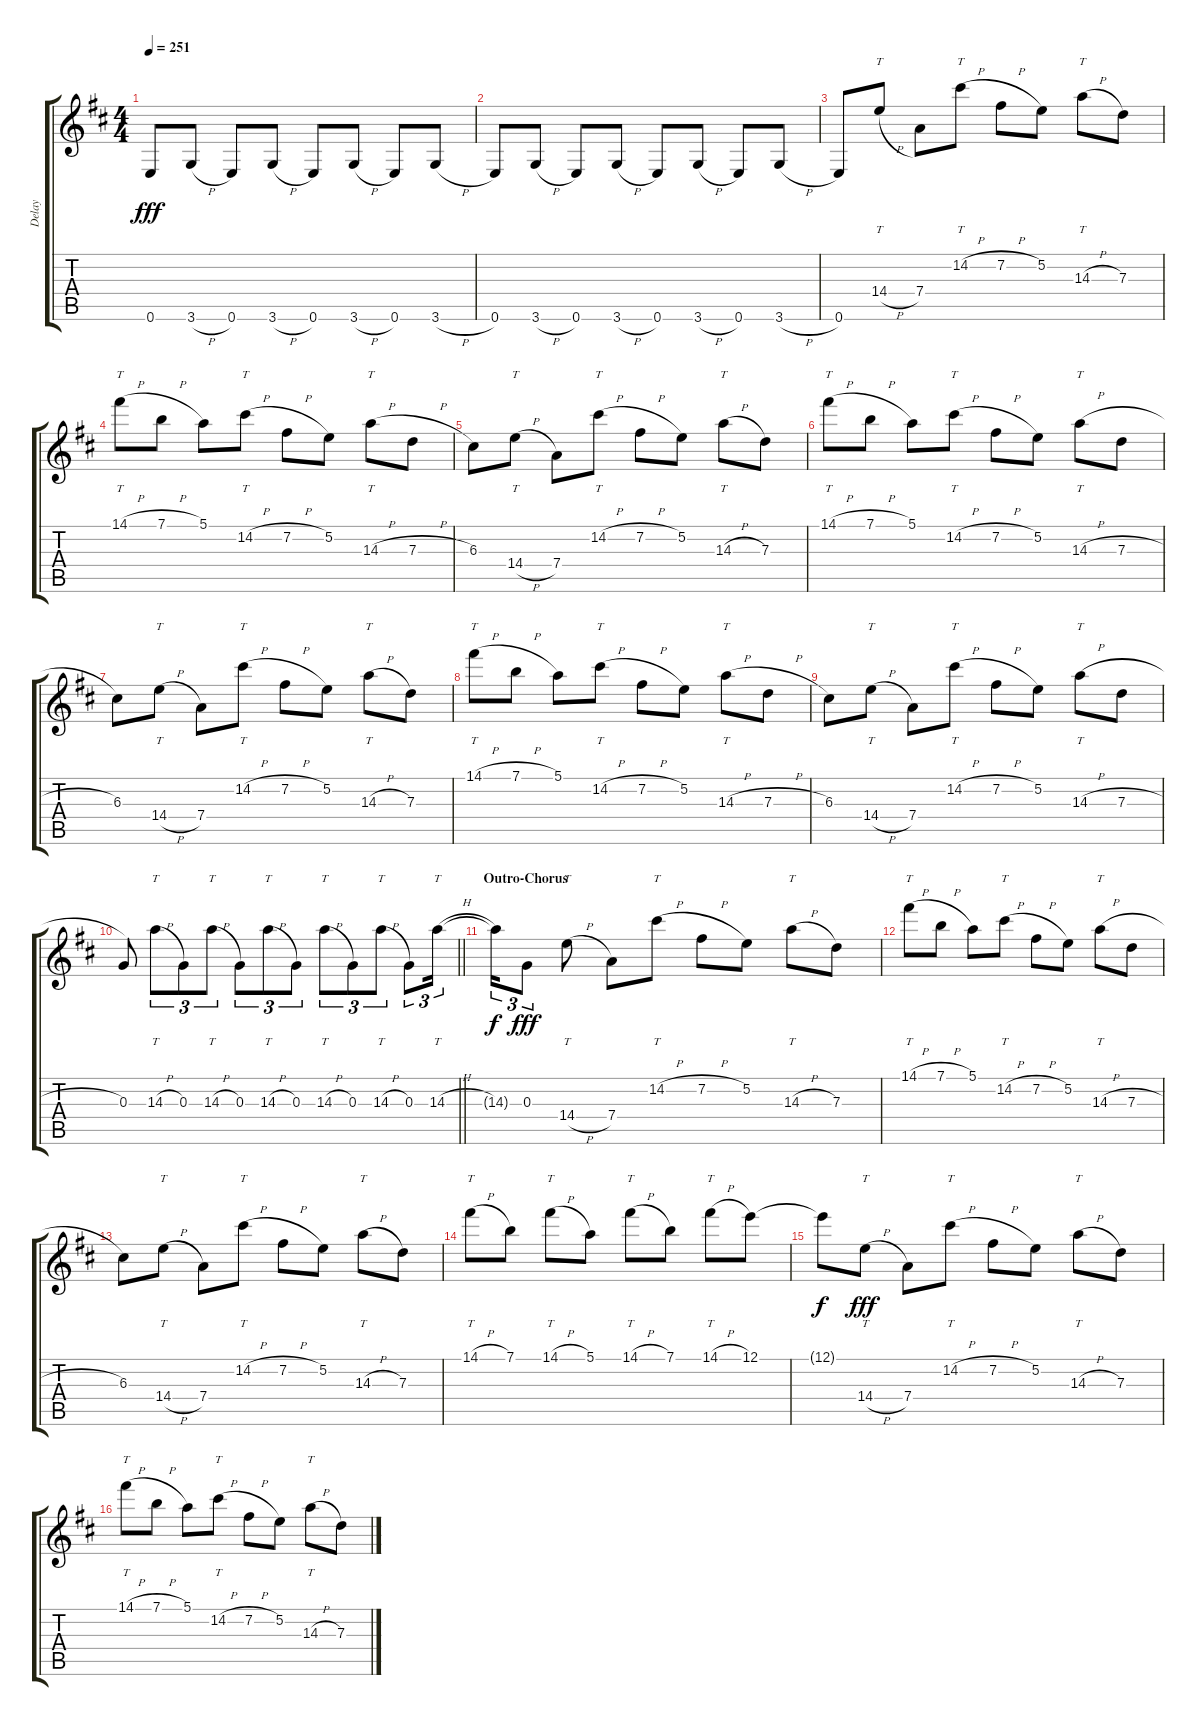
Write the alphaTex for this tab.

\track ("Delay" "Delay") {instrument distortionguitar}
\staff {score tabs}
\tuning (E4 B3 G3 D3 A2 E2) {hide}
\ts (4 4)
\tempo 251
\clef g2
\ks d
0.6.8{dy fff} 3.6{h}.8 0.6.8 3.6{h}.8 0.6.8 3.6{h}.8 0.6.8 3.6{h}.8 |
0.6.8 3.6{h}.8 0.6.8 3.6{h}.8 0.6.8 3.6{h}.8 0.6.8 3.6{h}.8 |
0.6.8 14.4{h}.8{tt} 7.4.8 14.2{h}.8{tt} 7.2{h}.8 5.2.8 14.3{h}.8{tt} 7.3.8 |
14.1{h}.8{tt} 7.1{h}.8 5.1.8 14.2{h}.8{tt} 7.2{h}.8 5.2.8 14.3{h}.8{tt} 7.3{h}.8 |
6.3.8 14.4{h}.8{tt} 7.4.8 14.2{h}.8{tt} 7.2{h}.8 5.2.8 14.3{h}.8{tt} 7.3.8 |
14.1{h}.8{tt} 7.1{h}.8 5.1.8 14.2{h}.8{tt} 7.2{h}.8 5.2.8 14.3{h}.8{tt} 7.3{h}.8 |
6.3.8 14.4{h}.8{tt} 7.4.8 14.2{h}.8{tt} 7.2{h}.8 5.2.8 14.3{h}.8{tt} 7.3.8 |
14.1{h}.8{tt} 7.1{h}.8 5.1.8 14.2{h}.8{tt} 7.2{h}.8 5.2.8 14.3{h}.8{tt} 7.3{h}.8 |
6.3.8 14.4{h}.8{tt} 7.4.8 14.2{h}.8{tt} 7.2{h}.8 5.2.8 14.3{h}.8{tt} 7.3{h}.8 |
\barLineRight lightlight
0.3.8 14.3{h}.8{tt tu (3 2)} 0.3.8{tu (3 2)} 14.3{h}.8{tt tu (3 2)} 0.3.8{tu (3 2)} 14.3{h}.8{tt tu (3 2)} 0.3.8{tu (3 2)} 14.3{h}.8{tt tu (3 2)} 0.3.8{tu (3 2)} 14.3{h}.8{tt tu (3 2)} 0.3.8{tu (3 2)} 14.3{h}.16{tt tu (3 2)} |
\section ("" "Outro-Chorus")
14.3{t}.16{tu (3 2) dy f} 0.3.8{tu (3 2) dy fff} 14.4{h}.8{tt} 7.4.8 14.2{h}.8{tt} 7.2{h}.8 5.2.8 14.3{h}.8{tt} 7.3.8 |
14.1{h}.8{tt} 7.1{h}.8 5.1.8 14.2{h}.8{tt} 7.2{h}.8 5.2.8 14.3{h}.8{tt} 7.3{h}.8 |
6.3.8 14.4{h}.8{tt} 7.4.8 14.2{h}.8{tt} 7.2{h}.8 5.2.8 14.3{h}.8{tt} 7.3.8 |
14.1{h}.8{tt} 7.1.8 14.1{h}.8{tt} 5.1.8 14.1{h}.8{tt} 7.1.8 14.1{h}.8{tt} 12.1.8 |
12.1{t}.8{dy f} 14.4{h}.8{tt dy fff} 7.4.8 14.2{h}.8{tt} 7.2{h}.8 5.2.8 14.3{h}.8{tt} 7.3.8 |
14.1{h}.8{tt} 7.1{h}.8 5.1.8 14.2{h}.8{tt} 7.2{h}.8 5.2.8 14.3{h}.8{tt} 7.3{h}.8
